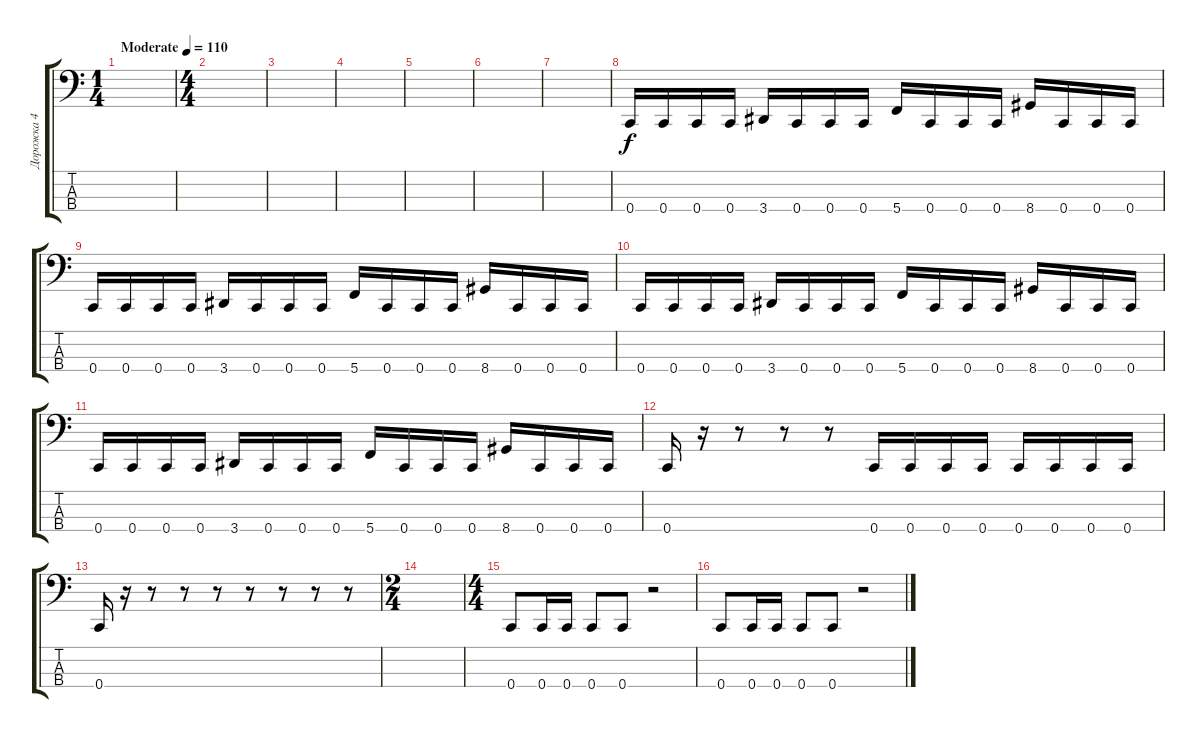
\track ("Дорожка 4" "Дорожка 4") {instrument electricbasspick}
\staff {score tabs}
\tuning (F2 C2 G1 C1) {hide}
\ts (1 4)
\tempo (110 "Moderate")
\clef f4
\ks c
|
\ts (4 4)
|
|
|
|
|
|
0.4.16 0.4.16 0.4.16 0.4.16 3.4.16 0.4.16 0.4.16 0.4.16 5.4.16 0.4.16 0.4.16 0.4.16 8.4.16 0.4.16 0.4.16 0.4.16 |
0.4.16 0.4.16 0.4.16 0.4.16 3.4.16 0.4.16 0.4.16 0.4.16 5.4.16 0.4.16 0.4.16 0.4.16 8.4.16 0.4.16 0.4.16 0.4.16 |
0.4.16 0.4.16 0.4.16 0.4.16 3.4.16 0.4.16 0.4.16 0.4.16 5.4.16 0.4.16 0.4.16 0.4.16 8.4.16 0.4.16 0.4.16 0.4.16 |
0.4.16 0.4.16 0.4.16 0.4.16 3.4.16 0.4.16 0.4.16 0.4.16 5.4.16 0.4.16 0.4.16 0.4.16 8.4.16 0.4.16 0.4.16 0.4.16 |
0.4.16 r.16 r.8 r.8 r.8 0.4.16 0.4.16 0.4.16 0.4.16 0.4.16 0.4.16 0.4.16 0.4.16 |
0.4.16 r.16 r.8 r.8 r.8 r.8 r.8 r.8 r.8 |
\ts (2 4)
|
\ts (4 4)
0.4.8{dy f} 0.4.16 0.4.16 0.4.8 0.4.8 r.2 |
0.4.8 0.4.16 0.4.16 0.4.8 0.4.8 r.2
